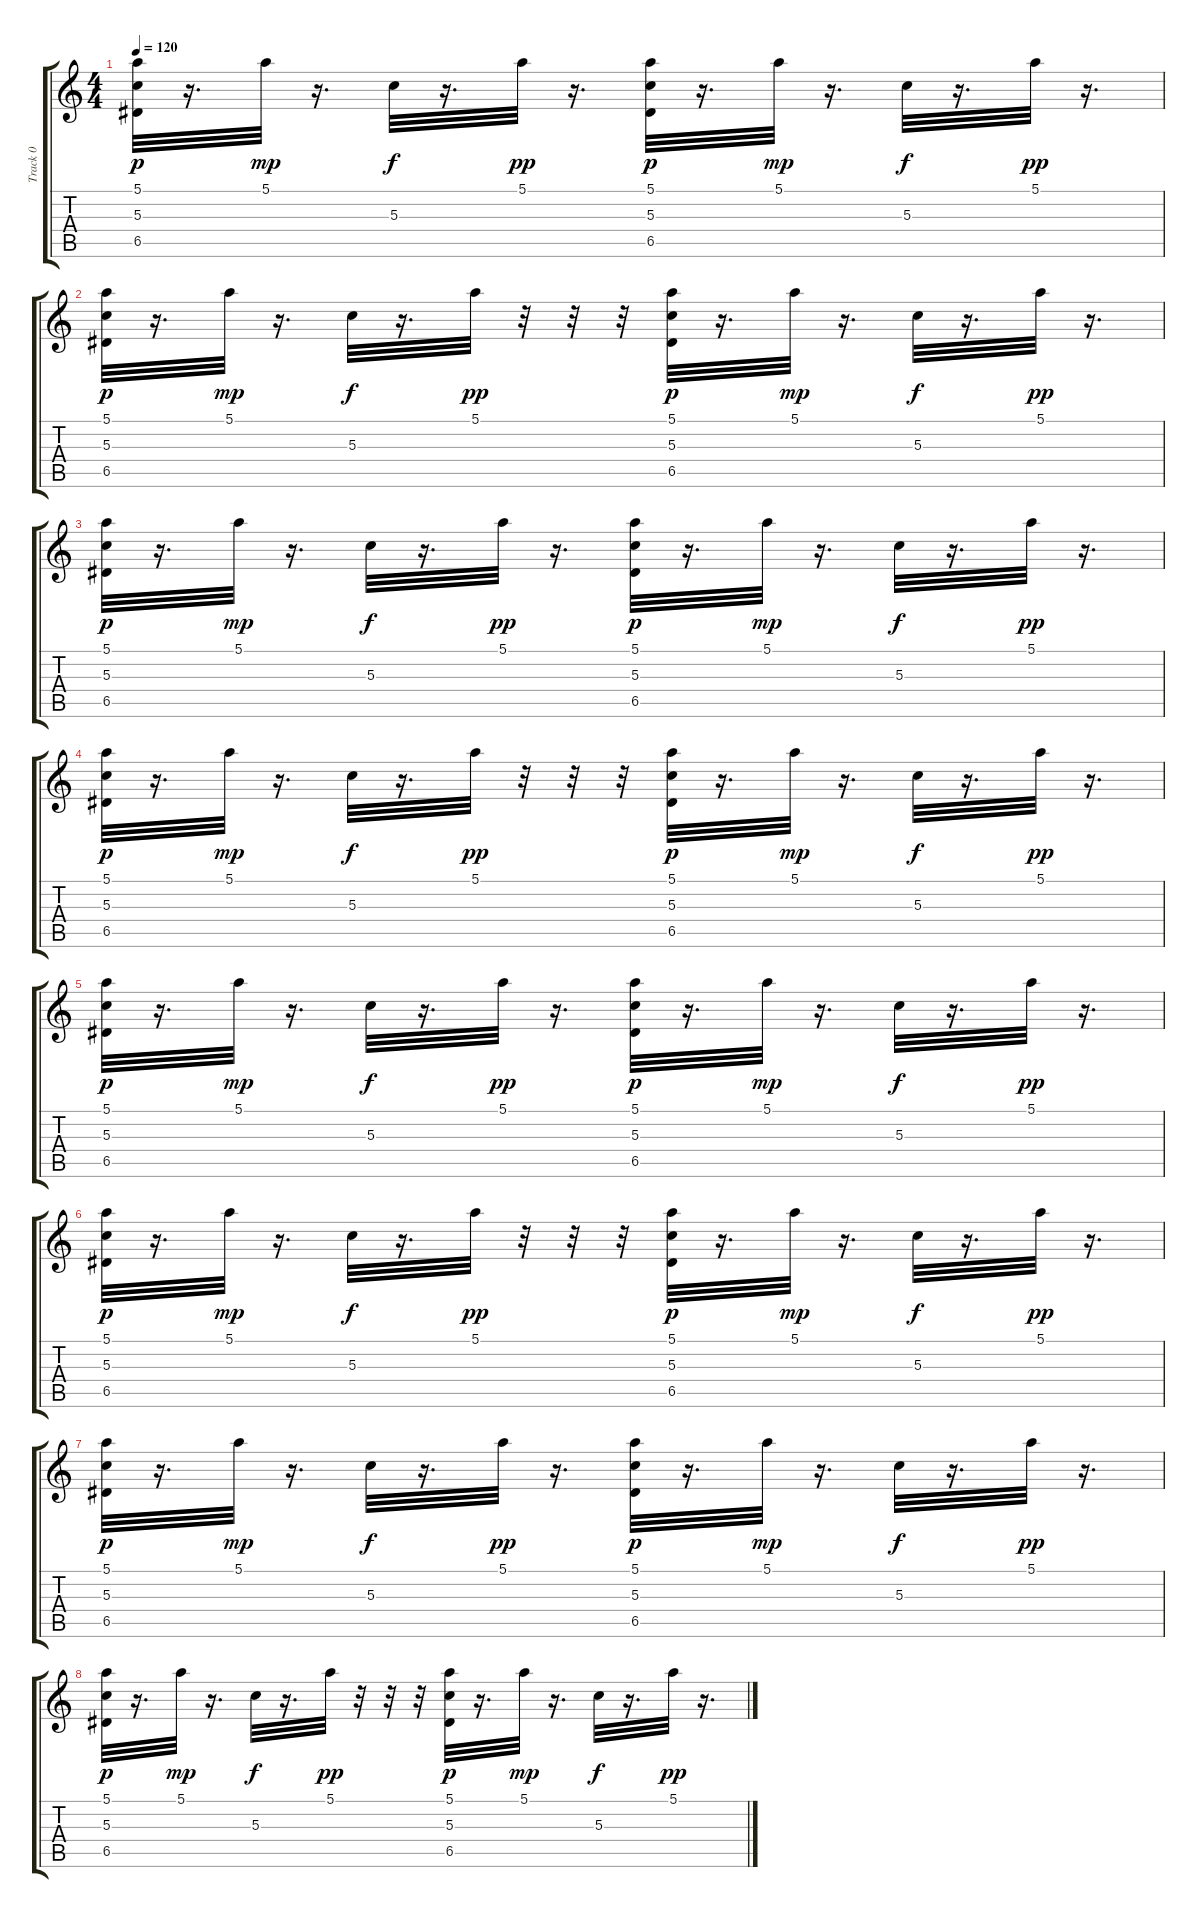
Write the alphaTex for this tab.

\track ("Track 0" "Track 0") {instrument acousticguitarsteel}
\staff {score tabs}
\tuning (E4 B3 G3 D3 A2 E2) {hide}
\ts (4 4)
\tempo 120
\clef g2
\ks c
(5.1 5.3 6.5).32{dy p} r.16{d} 5.1.32{dy mp} r.16{d} 5.3.32{dy f} r.16{d} 5.1.32{dy pp} r.16{d} (5.1 5.3 6.5).32{dy p} r.16{d} 5.1.32{dy mp} r.16{d} 5.3.32{dy f} r.16{d} 5.1.32{dy pp} r.16{d} |
(5.1 5.3 6.5).32{dy p} r.16{d} 5.1.32{dy mp} r.16{d} 5.3.32{dy f} r.16{d} 5.1.32{dy pp} r.32 r.32 r.32 (5.1 5.3 6.5).32{dy p} r.16{d} 5.1.32{dy mp} r.16{d} 5.3.32{dy f} r.16{d} 5.1.32{dy pp} r.16{d} |
(5.1 5.3 6.5).32{dy p} r.16{d} 5.1.32{dy mp} r.16{d} 5.3.32{dy f} r.16{d} 5.1.32{dy pp} r.16{d} (5.1 5.3 6.5).32{dy p} r.16{d} 5.1.32{dy mp} r.16{d} 5.3.32{dy f} r.16{d} 5.1.32{dy pp} r.16{d} |
(5.1 5.3 6.5).32{dy p} r.16{d} 5.1.32{dy mp} r.16{d} 5.3.32{dy f} r.16{d} 5.1.32{dy pp} r.32 r.32 r.32 (5.1 5.3 6.5).32{dy p} r.16{d} 5.1.32{dy mp} r.16{d} 5.3.32{dy f} r.16{d} 5.1.32{dy pp} r.16{d} |
(5.1 5.3 6.5).32{dy p} r.16{d} 5.1.32{dy mp} r.16{d} 5.3.32{dy f} r.16{d} 5.1.32{dy pp} r.16{d} (5.1 5.3 6.5).32{dy p} r.16{d} 5.1.32{dy mp} r.16{d} 5.3.32{dy f} r.16{d} 5.1.32{dy pp} r.16{d} |
(5.1 5.3 6.5).32{dy p} r.16{d} 5.1.32{dy mp} r.16{d} 5.3.32{dy f} r.16{d} 5.1.32{dy pp} r.32 r.32 r.32 (5.1 5.3 6.5).32{dy p} r.16{d} 5.1.32{dy mp} r.16{d} 5.3.32{dy f} r.16{d} 5.1.32{dy pp} r.16{d} |
(5.1 5.3 6.5).32{dy p} r.16{d} 5.1.32{dy mp} r.16{d} 5.3.32{dy f} r.16{d} 5.1.32{dy pp} r.16{d} (5.1 5.3 6.5).32{dy p} r.16{d} 5.1.32{dy mp} r.16{d} 5.3.32{dy f} r.16{d} 5.1.32{dy pp} r.16{d} |
(5.1 5.3 6.5).32{dy p} r.16{d} 5.1.32{dy mp} r.16{d} 5.3.32{dy f} r.16{d} 5.1.32{dy pp} r.32 r.32 r.32 (5.1 5.3 6.5).32{dy p} r.16{d} 5.1.32{dy mp} r.16{d} 5.3.32{dy f} r.16{d} 5.1.32{dy pp} r.16{d}
